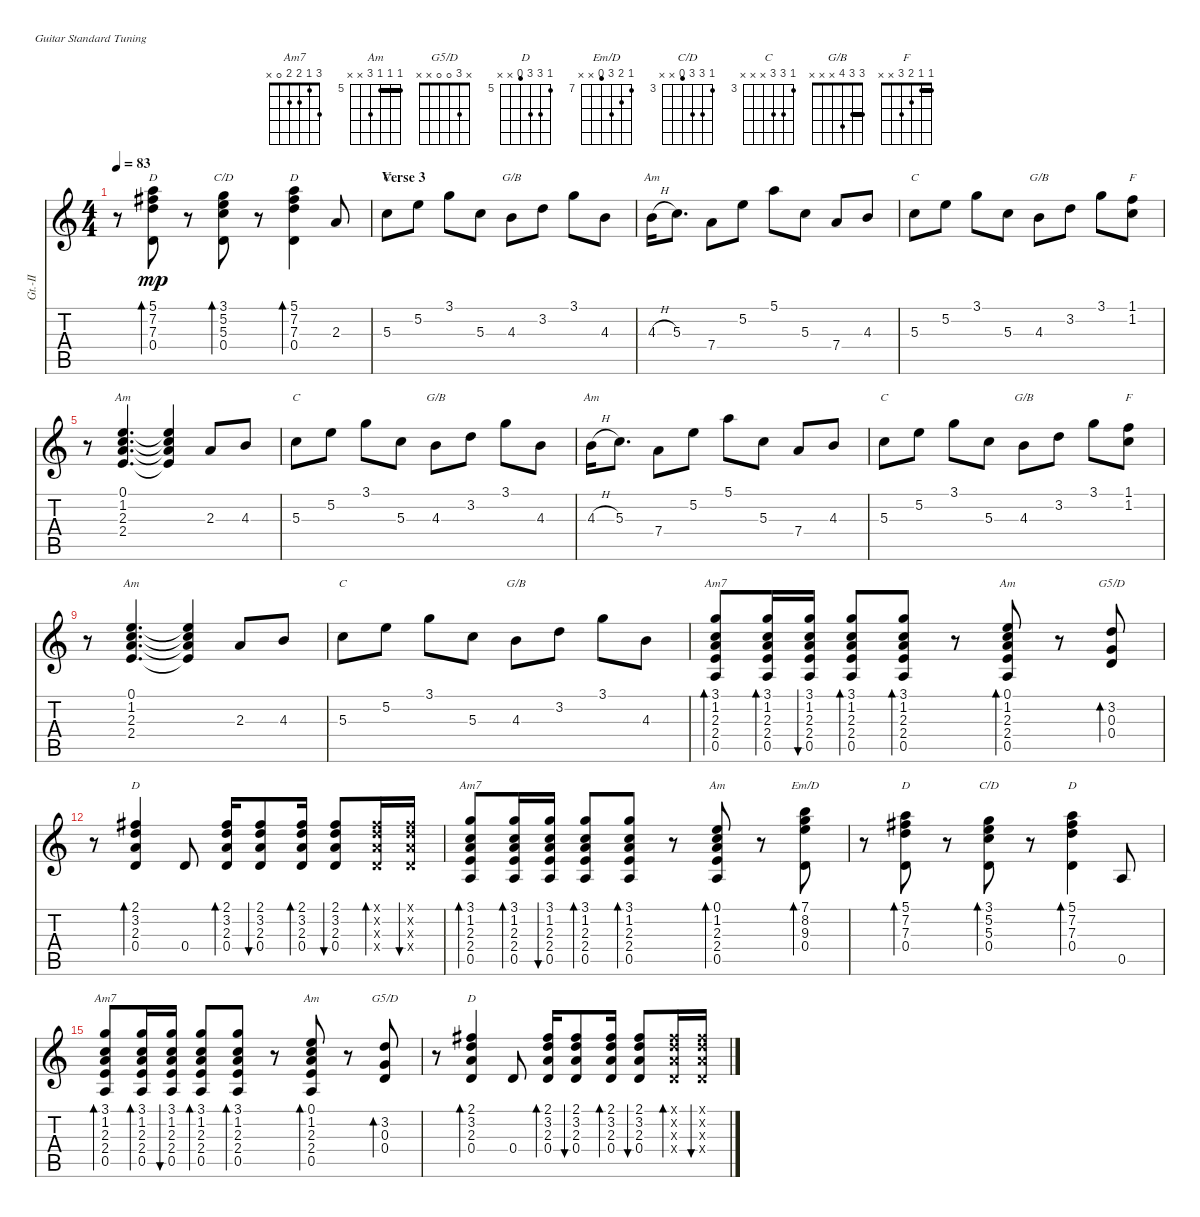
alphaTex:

\defaultSystemsLayout 4
\bracketExtendMode nobrackets
\defaultBarNumberDisplay FirstOfSystem
\track ("Rhythm II (12 St.) - J. Page - Clean" "Gt.-II") {instrument electricguitarclean}
\staff {score tabs}
\tuning (E4 B3 G3 D3 A2 E2)
\chord ("Am7" 3 1 2 2 0 x)
\chord ("Am" 0 1 2 2 0 x)
\chord ("G5/D" x 3 0 0 x x)
\chord ("D" 2 3 2 0 x x)
\chord ("Em/D" 7 8 9 6 x x) {firstfret 7}
\chord ("D" 5 7 7 4 x x) {firstfret 5}
\chord ("C/D" 3 5 5 2 x x) {firstfret 3}
\chord ("C" 3 5 5 x x x) {firstfret 3}
\chord ("G/B" 3 3 4 x x x) {barre 3}
\chord ("Am" 5 5 5 7 x x) {firstfret 5 barre (5 5)}
\chord ("F" 1 1 2 3 x x) {barre 1}
\ts (4 4)
\tempo 83
\clef g2
\scale
0.960908
\ks aminor
r.8{dy mp} (5.1 7.2{acc #} 7.3 0.4).8{bd 30 ch "D"} r.8 (0.4 5.3 5.2 3.1).8{bd 30 ch "C/D"} r.8 (5.1 7.2{acc #} 7.3 0.4).4{bd 30 ch "D"} 2.3.8 |
\section ("" "Verse 3")
\scale
0.960908 5.3.8{ch "C"} 5.2.8 3.1.8 5.3.8 4.3.8{ch "G/B"} 3.2.8 3.1.8 4.3.8 |
\scale
1.07818 4.3{h}.16{ch "Am"} 5.3.8{d} 7.4.8 5.2.8 5.1.8 5.3.8 7.4.8 4.3.8 |
\scale
0.960908 5.3.8{ch "C"} 5.2.8 3.1.8 5.3.8 4.3.8{ch "G/B"} 3.2.8 3.1.8 (1.2 1.1).8{ch "F"} |
\scale
0.960908 r.8 (2.4 2.3 1.2 0.1).4{d ch "Am"} (2.4{t} 2.3{t} 1.2{t} 0.1{t}).4 2.3.8 4.3.8 |
\scale
1.07818 5.3.8{ch "C"} 5.2.8 3.1.8 5.3.8 4.3.8{ch "G/B"} 3.2.8 3.1.8 4.3.8 |
\scale
0.960908 4.3{h}.16{ch "Am"} 5.3.8{d} 7.4.8 5.2.8 5.1.8 5.3.8 7.4.8 4.3.8 |
\scale
0.960908 5.3.8{ch "C"} 5.2.8 3.1.8 5.3.8 4.3.8{ch "G/B"} 3.2.8 3.1.8 (1.2 1.1).8{ch "F"} |
\scale
1.07818 r.8 (2.4 2.3 1.2 0.1).4{d ch "Am"} (2.4{t} 2.3{t} 1.2{t} 0.1{t}).4 2.3.8 4.3.8 |
\scale
0.960908 5.3.8{ch "C"} 5.2.8 3.1.8 5.3.8 4.3.8{ch "G/B"} 3.2.8 3.1.8 4.3.8 |
\scale
0.960908 (0.5 2.4 2.3 1.2 3.1).8{bd 30 ch "Am7"} (0.5 2.4 2.3 1.2 3.1).16{bd 30} (0.5 2.4 2.3 1.2 3.1).16{bu 30} (0.5 2.4 2.3 1.2 3.1).8{bd 30} (0.5 2.4 2.3 1.2 3.1).8{bd 30} r.8 (0.5 2.4 2.3 1.2 0.1).8{bd 30 ch "Am"} r.8 (0.4 0.3 3.2).8{bd 30 ch "G5/D"} |
\scale
1.07818 r.8 (0.4 2.3 3.2 2.1{acc #}).4{bd 30 ch "D"} 0.4.8 (0.4 2.3 3.2 2.1{acc #}).16{bd 30} (0.4 2.3 3.2 2.1{acc #}).8{bu 30} (0.4 2.3 3.2 2.1{acc #}).16{bd 30} (0.4 2.3 3.2 2.1{acc #}).8{bu 30} (0.4{x} 2.3{x} 3.2{x} 2.1{x acc #}).16{bd 30} (0.4{x} 2.3{x} 3.2{x} 2.1{x acc #}).16{bu 30} |
\scale
0.960908 (0.5 2.4 2.3 1.2 3.1).8{bd 30 ch "Am7"} (0.5 2.4 2.3 1.2 3.1).16{bd 30} (0.5 2.4 2.3 1.2 3.1).16{bu 30} (0.5 2.4 2.3 1.2 3.1).8{bd 30} (0.5 2.4 2.3 1.2 3.1).8{bd 30} r.8 (0.5 2.4 2.3 1.2 0.1).8{bd 30 ch "Am"} r.8 (0.4 9.3 8.2 7.1).8{bd 30 ch "Em/D"} |
\scale
0.960908 r.8 (5.1 7.2{acc #} 7.3 0.4).8{bd 30 ch "D"} r.8 (0.4 5.3 5.2 3.1).8{bd 30 ch "C/D"} r.8 (5.1 7.2{acc #} 7.3 0.4).4{bd 30 ch "D"} 0.5.8 |
\scale
1.07818 (0.5 2.4 2.3 1.2 3.1).8{bd 30 ch "Am7"} (0.5 2.4 2.3 1.2 3.1).16{bd 30} (0.5 2.4 2.3 1.2 3.1).16{bu 30} (0.5 2.4 2.3 1.2 3.1).8{bd 30} (0.5 2.4 2.3 1.2 3.1).8{bd 30} r.8 (0.5 2.4 2.3 1.2 0.1).8{bd 30 ch "Am"} r.8 (0.4 0.3 3.2).8{bd 30 ch "G5/D"} |
\scale
0.960908 r.8 (0.4 2.3 3.2 2.1{acc #}).4{bd 30 ch "D"} 0.4.8 (0.4 2.3 3.2 2.1{acc #}).16{bd 30} (0.4 2.3 3.2 2.1{acc #}).8{bu 30} (0.4 2.3 3.2 2.1{acc #}).16{bd 30} (0.4 2.3 3.2 2.1{acc #}).8{bu 30} (0.4{x} 2.3{x} 3.2{x} 2.1{x acc #}).16{bd 30} (0.4{x} 2.3{x} 3.2{x} 2.1{x acc #}).16{bu 30}
